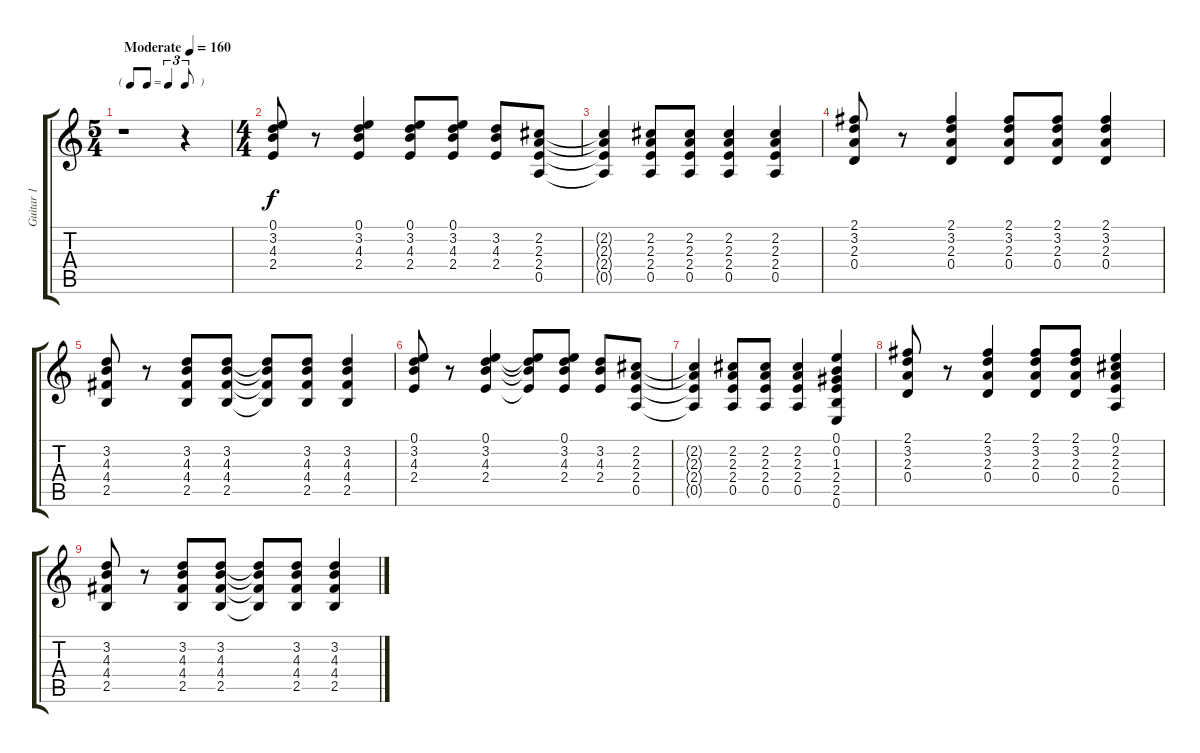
\track ("Guitar 1" "Guitar 1") {instrument distortionguitar}
\staff {score tabs}
\tuning (E4 B3 G3 D3 A2 E2) {hide}
\ts (5 4)
\tf triplet8th
\tempo (160 "Moderate")
\clef g2
\ks c
r.1{dy f instrument distortionguitar} r.4 |
\ts (4 4)
(0.1 3.2 4.3 2.4).8 r.8 (0.1 3.2 4.3 2.4).4 (0.1 3.2 4.3 2.4).8 (0.1 3.2 4.3 2.4).8 (3.2 4.3 2.4).8 (2.2 2.3 2.4 0.5).8 |
(2.2{t} 2.3{t} 2.4{t} 0.5{t}).4 (2.2 2.3 2.4 0.5).8 (2.2 2.3 2.4 0.5).8 (2.2 2.3 2.4 0.5).4 (2.2 2.3 2.4 0.5).4 |
(2.1 3.2 2.3 0.4).8 r.8 (2.1 3.2 2.3 0.4).4 (2.1 3.2 2.3 0.4).8 (2.1 3.2 2.3 0.4).8 (2.1 3.2 2.3 0.4).4 |
(3.2 4.3 4.4 2.5).8 r.8 (3.2 4.3 4.4 2.5).8 (3.2 4.3 4.4 2.5).8 (3.2{t} 4.3{t} 4.4{t} 2.5{t}).8 (3.2 4.3 4.4 2.5).8 (3.2 4.3 4.4 2.5).4 |
(0.1 3.2 4.3 2.4).8 r.8 (0.1 3.2 4.3 2.4).4 (0.1{t} 3.2{t} 4.3{t} 2.4{t}).8 (0.1 3.2 4.3 2.4).8 (3.2 4.3 2.4).8 (2.2 2.3 2.4 0.5).8 |
(2.2{t} 2.3{t} 2.4{t} 0.5{t}).4 (2.2 2.3 2.4 0.5).8 (2.2 2.3 2.4 0.5).8 (2.2 2.3 2.4 0.5).4 (0.1 0.2 1.3 2.4 2.5 0.6).4 |
(2.1 3.2 2.3 0.4).8 r.8 (2.1 3.2 2.3 0.4).4 (2.1 3.2 2.3 0.4).8 (2.1 3.2 2.3 0.4).8 (0.1 2.2 2.3 2.4 0.5).4 |
(3.2 4.3 4.4 2.5).8 r.8 (3.2 4.3 4.4 2.5).8 (3.2 4.3 4.4 2.5).8 (3.2{t} 4.3{t} 4.4{t} 2.5{t}).8 (3.2 4.3 4.4 2.5).8 (3.2 4.3 4.4 2.5).4
